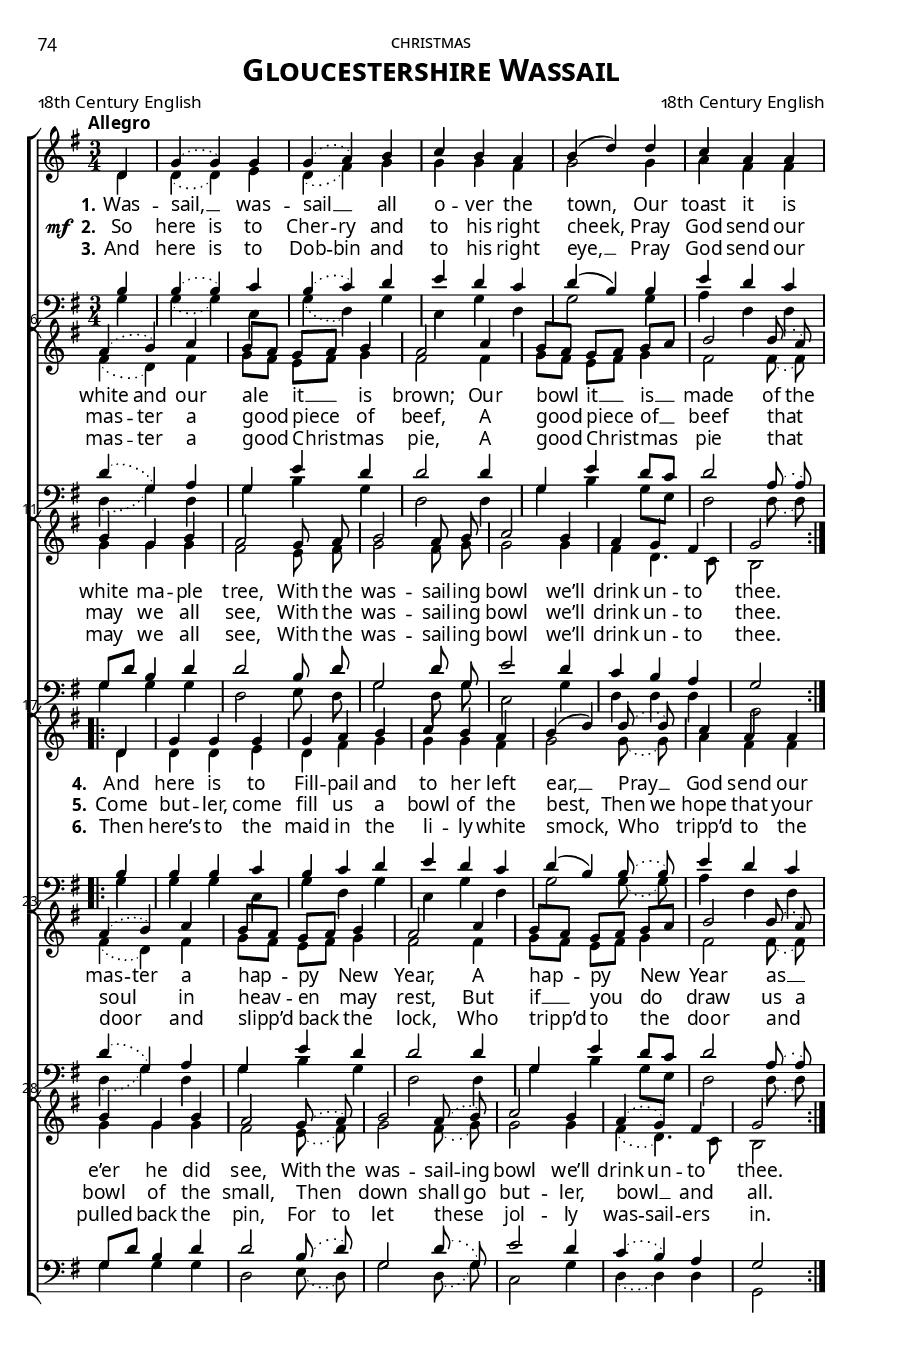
\version "2.14.2"
\include "util.ly"
\header {
  title = \markup{\override #'(font-name . "Garamond Premier Pro Semibold"){ \abs-fontsize #15 \smallCapsOldStyle"Gloucestershire Wassail"}}
  poet = \markup\oldStyleNum"18th Century English"
  composer = \markup\oldStyleNum"18th Century English"
  %arranger = \markup\oldStyleNum"Arranged by BHB"
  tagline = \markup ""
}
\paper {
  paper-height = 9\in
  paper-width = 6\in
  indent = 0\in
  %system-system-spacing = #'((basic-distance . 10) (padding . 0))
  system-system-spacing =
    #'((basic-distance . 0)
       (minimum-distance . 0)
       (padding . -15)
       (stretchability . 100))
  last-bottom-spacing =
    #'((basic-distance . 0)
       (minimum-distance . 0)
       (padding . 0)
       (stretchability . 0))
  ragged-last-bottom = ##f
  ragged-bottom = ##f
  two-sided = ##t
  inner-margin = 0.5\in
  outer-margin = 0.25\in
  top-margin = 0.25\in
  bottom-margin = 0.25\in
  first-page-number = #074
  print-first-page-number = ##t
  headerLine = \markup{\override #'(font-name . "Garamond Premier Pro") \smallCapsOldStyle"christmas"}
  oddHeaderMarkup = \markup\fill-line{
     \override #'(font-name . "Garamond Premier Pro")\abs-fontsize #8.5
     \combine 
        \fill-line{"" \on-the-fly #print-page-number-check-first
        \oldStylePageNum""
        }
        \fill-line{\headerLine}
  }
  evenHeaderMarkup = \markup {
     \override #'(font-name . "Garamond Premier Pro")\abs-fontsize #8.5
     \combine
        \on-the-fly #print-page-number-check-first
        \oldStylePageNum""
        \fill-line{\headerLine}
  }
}
#(set-global-staff-size 15) \paper{ #(define fonts (make-pango-font-tree "GoudyOlSt BT" "Garamond Premier Pro" "Garamond Premier Pro" (/ 15 20))) }
global = {
  \key g \major
  \time 3/4
  \autoBeamOff
  \override DynamicLineSpanner #'staff-padding = #0.0
  \override DynamicLineSpanner #'Y-extent = #'(-1 . 1)
}

sopMusic = \relative c' {
  \tempo"Allegro" 
  \repeat volta 2 {
    \partial 4 d4 |
    \slurDotted g4( g) g |
    g( a) b |
    c b a |
    \slurSolid b( d) d4 |
    
    c4 a a |
    \slurDotted a( b) c |
    \slurSolid b8[ a] g[ a] b4 |
    a2 c4 |
    
    b8[ a] g[ a] b[ c] |
    d2 \slurDotted d8\noBeam( c) |
    b4 g b |
    a2 g8\noBeam a |
    
    b2 a8\noBeam b |
    c2 b4 |
    a g fis |
    \partial 2 g2
  }
  
  
  \repeat volta 2 {
    \partial 4 d4 |
    \slurDotted g4 g g |
    g a b |
    c b a |
    \slurSolid b( d) \slurDotted d8( d) |
    
    c4 a a |
    \slurDotted a( b) c |
    \slurSolid b8[ a] g[ a] b4 |
    a2 c4 |
    
    b8[ a] g[ a] b[ c] |
    d2 \slurDotted d8\noBeam( c) |
    b4 g b |
    a2 g8\noBeam( a) |
    
    b2 a8\noBeam( b) |
    c2 b4 |
    a( g) fis |
    \partial 2 g2
  }
}
sopWords = \lyricmode {
  
}

altoMusic = \relative c' {
  d4 |
  \slurDotted d( d) e|
  d( fis) g|
  g g fis |
  g2 g4 |
  
  a4 fis fis |
  fis( d) fis |
  \slurSolid g8[ fis] e[ fis] g4 |
  fis2 fis4 |
  
  g8[ fis] e[ fis] g4 |
  fis2 \slurDotted fis8\noBeam( fis) |
  g4 g g |
  fis2 e8\noBeam fis |
  
  g2 fis8\noBeam g |
  g2 g4 |
  fis d4. c8 |
  b2
  
  
  
  
  d4 |
  \slurDotted d d e|
  d fis g|
  g g fis |
  g2 g8( g) |
  
  a4 fis fis |
  fis( d) fis |
  \slurSolid g8[ fis] e[ fis] g4 |
  fis2 fis4 |
  
  g8[ fis] e[ fis] g4 |
  fis2 \slurDotted fis8\noBeam( fis) |
  g4 g g |
  fis2 e8\noBeam( fis) |
  
  g2 fis8\noBeam( g) |
  g2 g4 |
  fis( d4.) c8 |
  b2
}
altoWords = \lyricmode {
  \dropLyricsIX
  \set stanza = #"1."
  \set ignoreMelismata = ##t
  Was -- sail, __ _ was -- sail __ _ all o -- ver the town, _
  Our toast it is white and our ale _ it __ _ is brown;
  Our bowl _ it __ _ is __ _ made of the white ma -- ple tree,
  With the was -- sail -- ing bowl we’ll drink un -- to thee.
  \unset ignoreMelismata
  
  
  \set stanza = #"  4."
  \set ignoreMelismata = ##t
  And here is to Fill -- pail and to her left ear, __ _
  Pray __ _ God send our mas -- ter a hap -- _ py _ New Year,
  A hap -- _ py _ New _ Year as __ _ e’er he did see,
  With the was -- sail -- ing bowl we’ll drink un -- to thee.
}
altoWordsII = {
  \dropLyricsIX
  \set stanza = \markup{\dynamic"mf " "2."}
  \lyricmode {
  %\markup\italic
    \set ignoreMelismata = ##t
    So here is to Cher -- ry and to his right cheek, _
    Pray God send our mas -- ter a good _ piece _ of beef,
    A good _ piece _ of __ _ beef that _ may we all see,
    With the was -- sail -- ing bowl we’ll drink un -- to thee.
  
    
    \set stanza = #"  5."
    \set ignoreMelismata = ##t
    Come but -- ler, come fill us a bowl of the best, _
    Then we hope that your soul _ in heav -- _ en _ may rest,
    But if __ _ you _ do _ draw us a bowl of the small,
    Then _ down shall go but -- ler, bowl __ _ and all.
  }
}
altoWordsIII = \lyricmode {
  \dropLyricsIX
  \set stanza = #"3."
  \set ignoreMelismata = ##t
  And here is to Dob -- bin and to his right eye, __ _
  Pray God send our mas -- ter a good _ Christ -- _ mas pie,
  A good _ Christ -- _ mas _ pie that _ may we all see,
  With the was -- sail -- ing bowl we’ll drink un -- to thee.
  
  
  \set stanza = #"  6."
  \set ignoreMelismata = ##t
  Then here’s to the maid in the li -- ly white smock, _
  Who _ tripp’d to the door _ and slipp’d _ back _ the lock,
  Who tripp’d _ to _ the _ door and _ pulled back the pin,
  For to let these _ jol -- ly was -- sail -- ers in.
}
altoWordsIV = \lyricmode {
}
altoWordsV = \lyricmode {
}
altoWordsVI = \lyricmode {
}
tenorMusic = \relative c' {
  b4 |
  \slurDotted b( b) c |
  b( c) d |
  e d c |
  \slurSolid d( b) b4 |
  
  \slurDotted
  e4 d c |
  d( g,) a |
  g e' d |
  d2 d4 |
  
  g, e' d8[ c] |
  d2 a8\noBeam( a) |
  g8[ d'] b4 d |
  d2 b8\noBeam d |
  
  g,2 d'8\noBeam g, |
  e'2 d4 |
  c b a |
  g2
  
  
  
  
  b4 |
  \slurDotted b b c |
  b c d |
  e d c |
  \slurSolid d( b) \slurDotted b8( b) |
  
  \slurDotted
  e4 d c |
  d( g,) a |
  g e' d |
  d2 d4 |
  
  g, e' d8[ c] |
  d2 a8\noBeam( a) |
  g8[ d'] b4 d |
  d2 b8\noBeam( d) |
  
  g,2 d'8\noBeam( g,) |
  e'2 d4 |
  c( b) a |
  g2
}
tenorWords = \lyricmode {

}

bassMusic = \relative c {
  g'4 |
  \slurDotted g4( g) c, |
  g'( d) g |
  c, g' d |
  g2 g4 |
  
  a4 d, d |
  d( g) d |
  g b g |
  d2 d4 |
  
  g4 b g8[ e] |
  d2 \slurDotted d8\noBeam( d) |
  g4 g g |
  d2 e8\noBeam d |
  
  g2 d8 g |
  c,2 g'4 |
  d d d |
  g,2
  
  
  
  
  g'4 |
  \slurDotted g4 g c, |
  g' d g |
  c, g' d |
  g2 g8( g) |
  
  a4 d, d |
  d( g) d |
  g b g |
  d2 d4 |
  
  g4 b g8[ e] |
  d2 \slurDotted d8\noBeam( d) |
  g4 g g |
  d2 e8\noBeam( d) |
  
  g2 d8( g) |
  c,2 g'4 |
  d( d) d |
  g,2
}
bassWords = \lyricmode {

}

\score {
  <<
   \new ChoirStaff <<
%    \new Lyrics = sopranos \with { \override VerticalAxisGroup #'nonstaff-relatedstaff-spacing = #'((basic-distance . 1)) }
    \new Staff = women <<
      \new Voice = "sopranos" { \voiceOne << \global \sopMusic>> }
      \new Voice = "altos" { \voiceTwo << \global \altoMusic >> }
    >>
    \new Lyrics \with { alignAboveContext = #"women" \override VerticalAxisGroup #'nonstaff-relatedstaff-spacing = #'((basic-distance . 1))} \lyricsto "sopranos" \sopWords
    \new Lyrics = "altosVI"  \with { alignBelowContext = #"women" } \lyricsto "sopranos" \altoWordsVI
    \new Lyrics = "altosV"  \with { alignBelowContext = #"women" } \lyricsto "sopranos" \altoWordsV
    \new Lyrics = "altosIV"  \with { alignBelowContext = #"women" } \lyricsto "sopranos" \altoWordsIV
    \new Lyrics = "altosIII"  \with { alignBelowContext = #"women" } \lyricsto "sopranos" \altoWordsIII
    \new Lyrics = "altosII"  \with { alignBelowContext = #"women" } \lyricsto "sopranos" \altoWordsII
    \new Lyrics = "altos"  \with { alignBelowContext = #"women" \override VerticalAxisGroup #'nonstaff-relatedstaff-spacing = #'((padding . -0.5)) } \lyricsto "sopranos" \altoWords
   \new Staff = men <<
      \clef bass
      \new Voice = "tenors" { \voiceOne << \global \tenorMusic >> }
      \new Voice = "basses" { \voiceTwo << \global \bassMusic >> }
    >>
    \new Lyrics \with { alignAboveContext = #"men" \override VerticalAxisGroup #'nonstaff-relatedstaff-spacing = #'((basic-distance . 1)) } \lyricsto "tenors" \tenorWords
    \new Lyrics \with { alignBelowContext = #"men" \override VerticalAxisGroup #'nonstaff-relatedstaff-spacing = #'((basic-distance . 1)) } \lyricsto "basses" \bassWords
  >>
%    \new PianoStaff << \new Staff { \new Voice { \pianoRH } } \new Staff { \clef "bass" \pianoLH } >>
  >>
  \layout {
    \context {
      \Score
      %\override SpacingSpanner #'base-shortest-duration = #(ly:make-moment 1 8)
      %\override SpacingSpanner #'common-shortest-duration = #(ly:make-moment 1 4)
    }
    \context {
      % Remove all empty staves
      % \Staff \RemoveEmptyStaves \override VerticalAxisGroup #'remove-first = ##t
    }
    \context {
      \Lyrics
      \override LyricText #'X-offset = #center-on-word
    }
  }
  \midi {
    \tempo 4 = 90
    \set Staff.midiInstrument = "flute"
  
    \context {
      \Voice
      \remove "Dynamic_performer"
    }
  }
}
